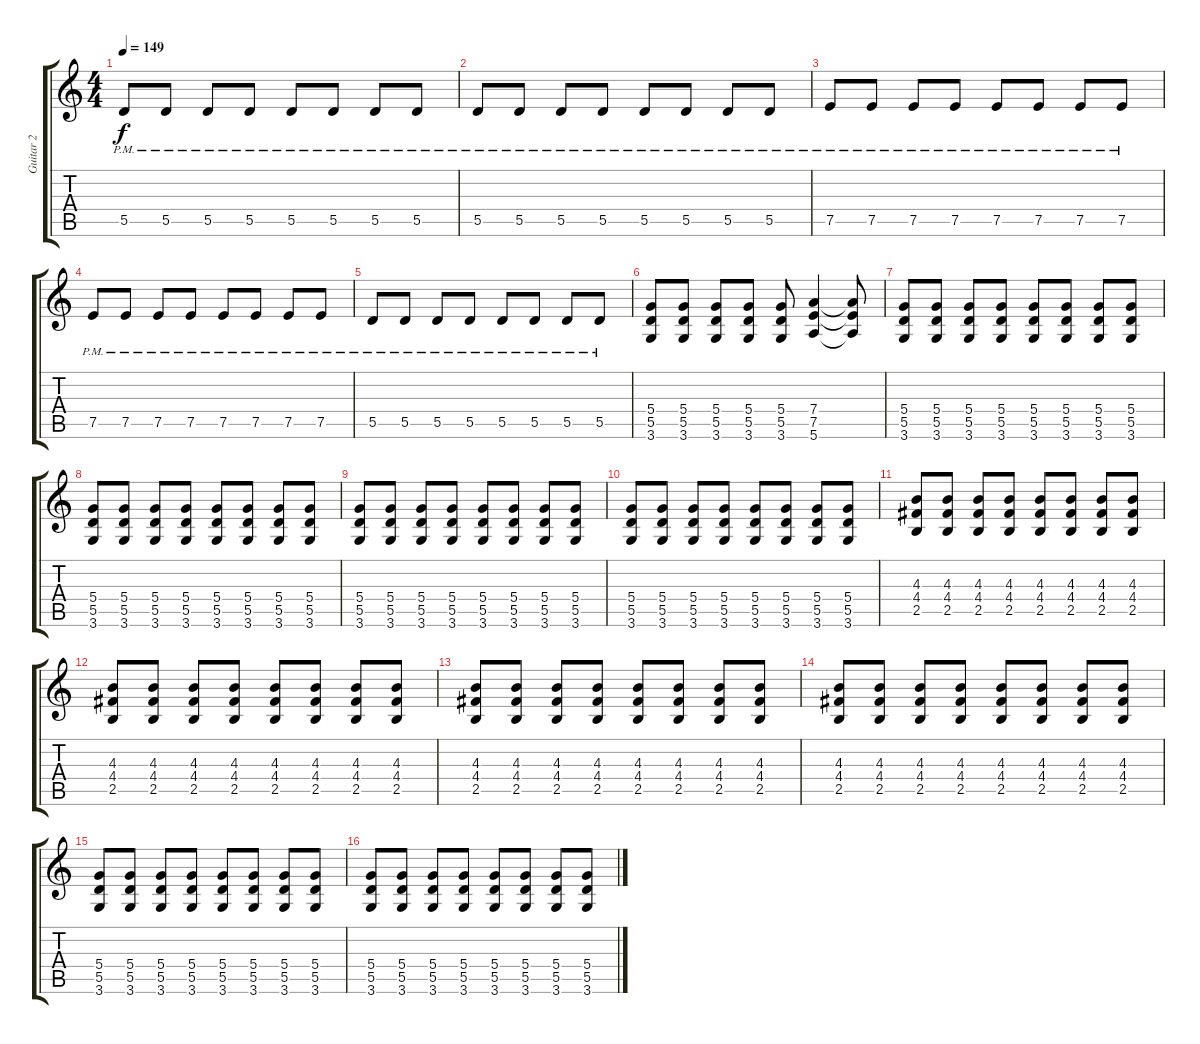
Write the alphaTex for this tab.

\track ("Guitar 2" "Guitar 2") {instrument distortionguitar}
\staff {score tabs}
\tuning (E4 B3 G3 D3 A2 E2) {hide}
\ts (4 4)
\tempo 149
\clef g2
\ks c
5.5{pm}.8{dy f} 5.5{pm}.8 5.5{pm}.8 5.5{pm}.8 5.5{pm}.8 5.5{pm}.8 5.5{pm}.8 5.5{pm}.8 |
5.5{pm}.8 5.5{pm}.8 5.5{pm}.8 5.5{pm}.8 5.5{pm}.8 5.5{pm}.8 5.5{pm}.8 5.5{pm}.8 |
7.5{pm}.8 7.5{pm}.8 7.5{pm}.8 7.5{pm}.8 7.5{pm}.8 7.5{pm}.8 7.5{pm}.8 7.5{pm}.8 |
7.5{pm}.8 7.5{pm}.8 7.5{pm}.8 7.5{pm}.8 7.5{pm}.8 7.5{pm}.8 7.5{pm}.8 7.5{pm}.8 |
5.5{pm}.8 5.5{pm}.8 5.5{pm}.8 5.5{pm}.8 5.5{pm}.8 5.5{pm}.8 5.5{pm}.8 5.5{pm}.8 |
(5.4 5.5 3.6).8 (5.4 5.5 3.6).8 (5.4 5.5 3.6).8 (5.4 5.5 3.6).8 (5.4 5.5 3.6).8 (7.4 7.5 5.6).4 (7.4{t} 7.5{t} 5.6{t}).8 |
(5.4 5.5 3.6).8 (5.4 5.5 3.6).8 (5.4 5.5 3.6).8 (5.4 5.5 3.6).8 (5.4 5.5 3.6).8 (5.4 5.5 3.6).8 (5.4 5.5 3.6).8 (5.4 5.5 3.6).8 |
(5.4 5.5 3.6).8 (5.4 5.5 3.6).8 (5.4 5.5 3.6).8 (5.4 5.5 3.6).8 (5.4 5.5 3.6).8 (5.4 5.5 3.6).8 (5.4 5.5 3.6).8 (5.4 5.5 3.6).8 |
(5.4 5.5 3.6).8 (5.4 5.5 3.6).8 (5.4 5.5 3.6).8 (5.4 5.5 3.6).8 (5.4 5.5 3.6).8 (5.4 5.5 3.6).8 (5.4 5.5 3.6).8 (5.4 5.5 3.6).8 |
(5.4 5.5 3.6).8 (5.4 5.5 3.6).8 (5.4 5.5 3.6).8 (5.4 5.5 3.6).8 (5.4 5.5 3.6).8 (5.4 5.5 3.6).8 (5.4 5.5 3.6).8 (5.4 5.5 3.6).8 |
(4.3 4.4 2.5).8 (4.3 4.4 2.5).8 (4.3 4.4 2.5).8 (4.3 4.4 2.5).8 (4.3 4.4 2.5).8 (4.3 4.4 2.5).8 (4.3 4.4 2.5).8 (4.3 4.4 2.5).8 |
(4.3 4.4 2.5).8 (4.3 4.4 2.5).8 (4.3 4.4 2.5).8 (4.3 4.4 2.5).8 (4.3 4.4 2.5).8 (4.3 4.4 2.5).8 (4.3 4.4 2.5).8 (4.3 4.4 2.5).8 |
(4.3 4.4 2.5).8 (4.3 4.4 2.5).8 (4.3 4.4 2.5).8 (4.3 4.4 2.5).8 (4.3 4.4 2.5).8 (4.3 4.4 2.5).8 (4.3 4.4 2.5).8 (4.3 4.4 2.5).8 |
(4.3 4.4 2.5).8 (4.3 4.4 2.5).8 (4.3 4.4 2.5).8 (4.3 4.4 2.5).8 (4.3 4.4 2.5).8 (4.3 4.4 2.5).8 (4.3 4.4 2.5).8 (4.3 4.4 2.5).8 |
(5.4 5.5 3.6).8 (5.4 5.5 3.6).8 (5.4 5.5 3.6).8 (5.4 5.5 3.6).8 (5.4 5.5 3.6).8 (5.4 5.5 3.6).8 (5.4 5.5 3.6).8 (5.4 5.5 3.6).8 |
(5.4 5.5 3.6).8 (5.4 5.5 3.6).8 (5.4 5.5 3.6).8 (5.4 5.5 3.6).8 (5.4 5.5 3.6).8 (5.4 5.5 3.6).8 (5.4 5.5 3.6).8 (5.4 5.5 3.6).8
